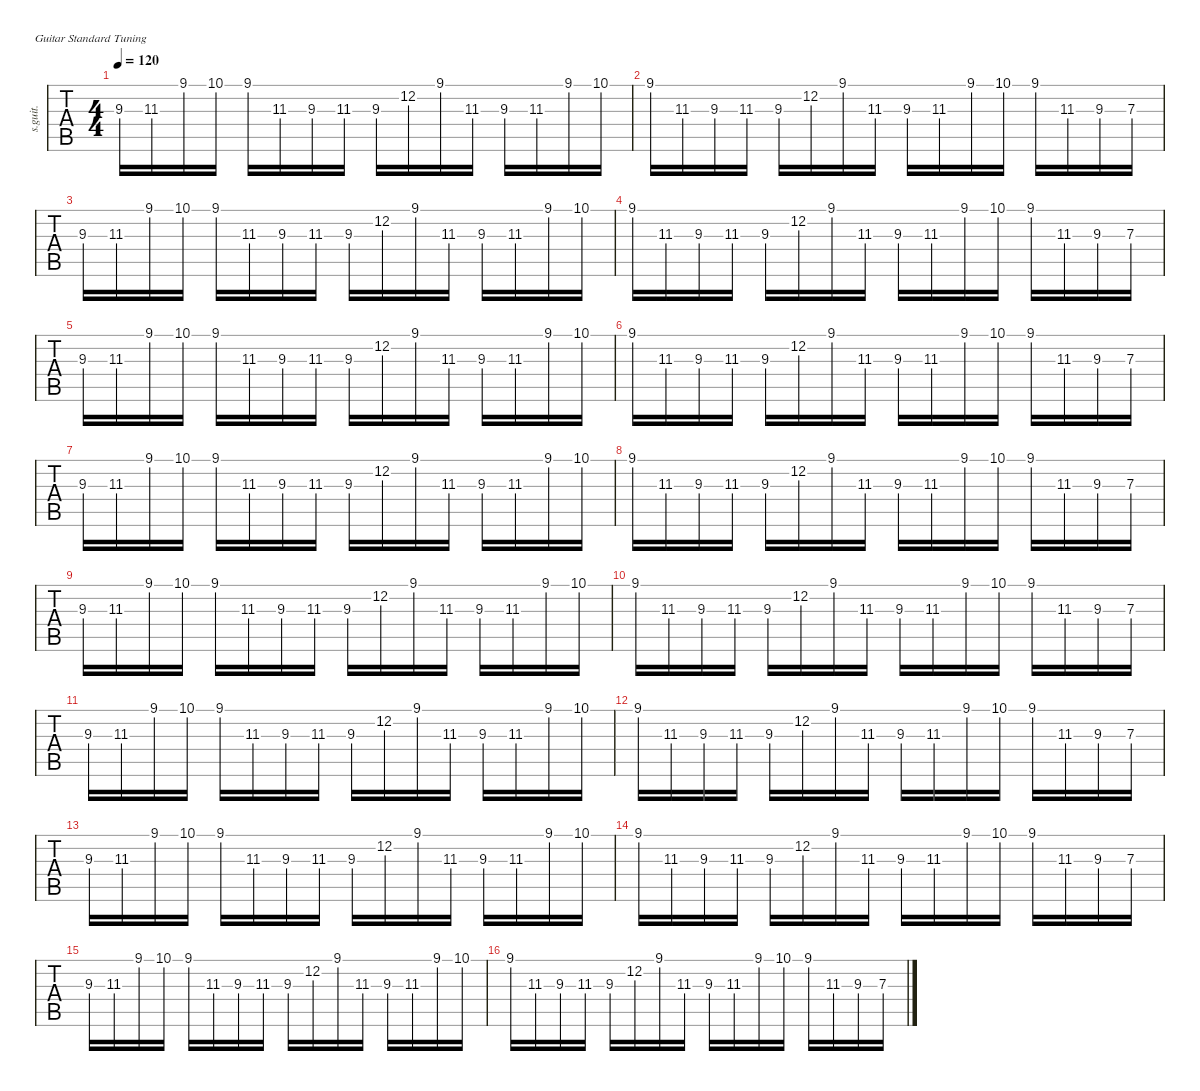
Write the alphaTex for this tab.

\defaultSystemsLayout 4
\hideDynamics
\bracketExtendMode nobrackets
\otherSystemsTrackNameOrientation horizontal
\track ("Steel Guitar" "s.guit.") {instrument acousticguitarsteel}
\staff {tabs}
\tuning (E4 B3 G3 D3 A2 E2)
\ts (4 4)
\tempo 120
\clef g2
\ks c
9.3.16{dy mf instrument acousticguitarsteel} 11.3.16 9.1.16 10.1.16 9.1.16 11.3.16 9.3.16 11.3.16 9.3.16 12.2.16 9.1.16 11.3.16 9.3.16 11.3.16 9.1.16 10.1.16 |
9.1.16 11.3.16 9.3.16 11.3.16 9.3.16 12.2.16 9.1.16 11.3.16 9.3.16 11.3.16 9.1.16 10.1.16 9.1.16 11.3.16 9.3.16 7.3.16 |
9.3.16 11.3.16 9.1.16 10.1.16 9.1.16 11.3.16 9.3.16 11.3.16 9.3.16 12.2.16 9.1.16 11.3.16 9.3.16 11.3.16 9.1.16 10.1.16 |
9.1.16 11.3.16 9.3.16 11.3.16 9.3.16 12.2.16 9.1.16 11.3.16 9.3.16 11.3.16 9.1.16 10.1.16 9.1.16 11.3.16 9.3.16 7.3.16 |
9.3.16 11.3.16 9.1.16 10.1.16 9.1.16 11.3.16 9.3.16 11.3.16 9.3.16 12.2.16 9.1.16 11.3.16 9.3.16 11.3.16 9.1.16 10.1.16 |
9.1.16 11.3.16 9.3.16 11.3.16 9.3.16 12.2.16 9.1.16 11.3.16 9.3.16 11.3.16 9.1.16 10.1.16 9.1.16 11.3.16 9.3.16 7.3.16 |
9.3.16 11.3.16 9.1.16 10.1.16 9.1.16 11.3.16 9.3.16 11.3.16 9.3.16 12.2.16 9.1.16 11.3.16 9.3.16 11.3.16 9.1.16 10.1.16 |
9.1.16 11.3.16 9.3.16 11.3.16 9.3.16 12.2.16 9.1.16 11.3.16 9.3.16 11.3.16 9.1.16 10.1.16 9.1.16 11.3.16 9.3.16 7.3.16 |
9.3.16 11.3.16 9.1.16 10.1.16 9.1.16 11.3.16 9.3.16 11.3.16 9.3.16 12.2.16 9.1.16 11.3.16 9.3.16 11.3.16 9.1.16 10.1.16 |
9.1.16 11.3.16 9.3.16 11.3.16 9.3.16 12.2.16 9.1.16 11.3.16 9.3.16 11.3.16 9.1.16 10.1.16 9.1.16 11.3.16 9.3.16 7.3.16 |
9.3.16 11.3.16 9.1.16 10.1.16 9.1.16 11.3.16 9.3.16 11.3.16 9.3.16 12.2.16 9.1.16 11.3.16 9.3.16 11.3.16 9.1.16 10.1.16 |
9.1.16 11.3.16 9.3.16 11.3.16 9.3.16 12.2.16 9.1.16 11.3.16 9.3.16 11.3.16 9.1.16 10.1.16 9.1.16 11.3.16 9.3.16 7.3.16 |
9.3.16 11.3.16 9.1.16 10.1.16 9.1.16 11.3.16 9.3.16 11.3.16 9.3.16 12.2.16 9.1.16 11.3.16 9.3.16 11.3.16 9.1.16 10.1.16 |
9.1.16 11.3.16 9.3.16 11.3.16 9.3.16 12.2.16 9.1.16 11.3.16 9.3.16 11.3.16 9.1.16 10.1.16 9.1.16 11.3.16 9.3.16 7.3.16 |
9.3.16 11.3.16 9.1.16 10.1.16 9.1.16 11.3.16 9.3.16 11.3.16 9.3.16 12.2.16 9.1.16 11.3.16 9.3.16 11.3.16 9.1.16 10.1.16 |
9.1.16 11.3.16 9.3.16 11.3.16 9.3.16 12.2.16 9.1.16 11.3.16 9.3.16 11.3.16 9.1.16 10.1.16 9.1.16 11.3.16 9.3.16 7.3.16
